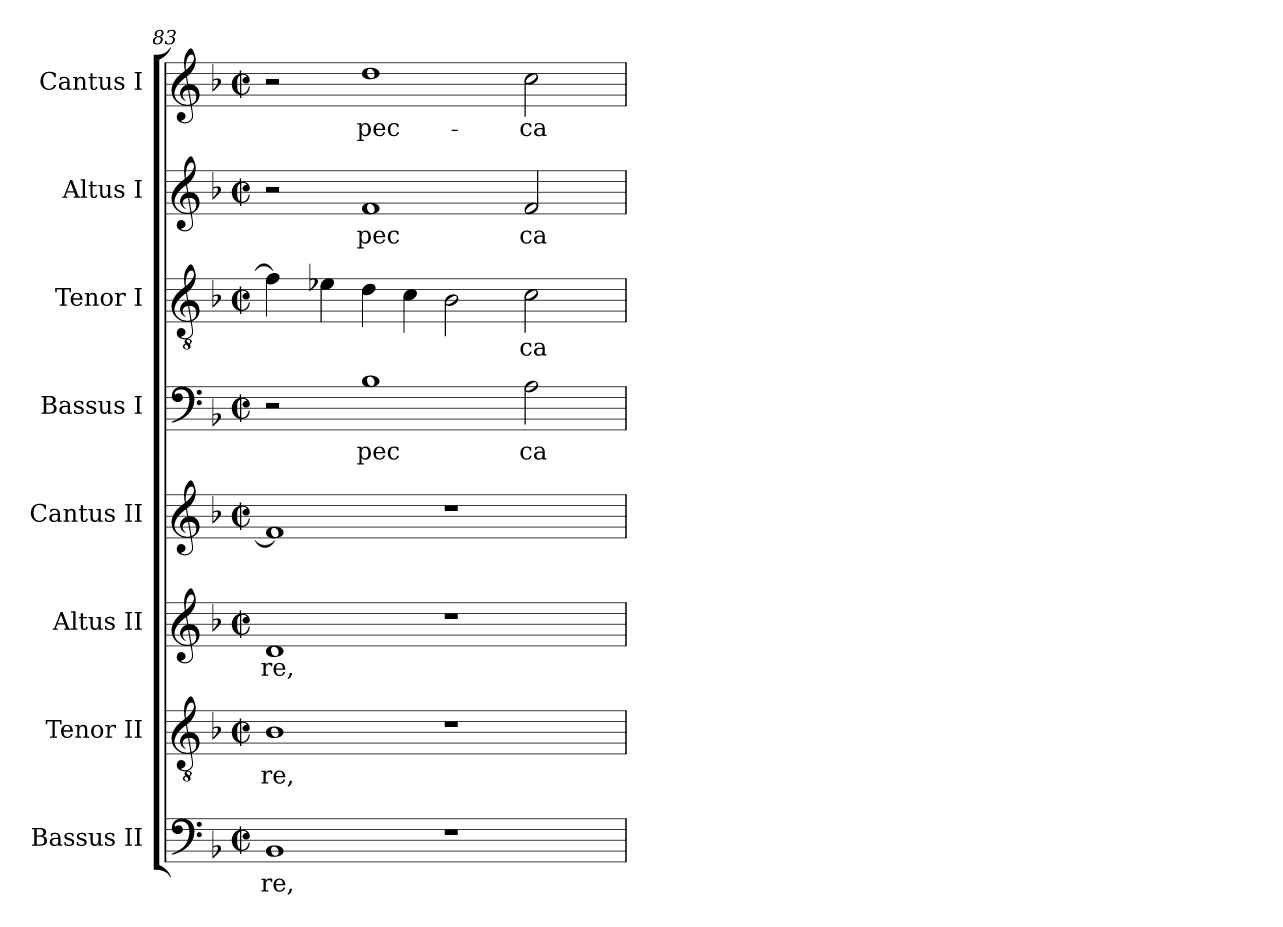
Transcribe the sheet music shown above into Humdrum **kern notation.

**kern	**text	**kern	**text	**kern	**text	**kern	**kern	**text	**kern	**text	**kern	**text	**kern	**text
*part8	*part8	*part7	*part7	*part6	*part6	*part5	*part4	*part4	*part3	*part3	*part2	*part2	*part1	*part1
*staff8	*staff8	*staff7	*staff7	*staff6	*staff6	*staff5	*staff4	*staff4	*staff3	*staff3	*staff2	*staff2	*staff1	*staff1
*I"Bassus II	*	*I"Tenor II	*	*I"Altus II	*	*I"Cantus II	*I"Bassus I	*	*I"Tenor I	*	*I"Altus I	*	*I"Cantus I	*
!!LO:LB:g=z
*clefF4	*	*clefGv2	*	*clefG2	*	*clefG2	*clefF4	*	*clefGv2	*	*clefG2	*	*clefG2	*
*k[b-]	*	*k[b-]	*	*k[b-]	*	*k[b-]	*k[b-]	*	*k[b-]	*	*k[b-]	*	*k[b-]	*
*F:	*	*F:	*	*F:	*	*F:	*F:	*	*F:	*	*F:	*	*F:	*
*M2/2	*	*M2/2	*	*M2/2	*	*M2/2	*M2/2	*	*M2/2	*	*M2/2	*	*M2/2	*
*met(c|)	*	*met(c|)	*	*met(c|)	*	*met(c|)	*met(c|)	*	*met(c|)	*	*met(c|)	*	*met(c|)	*
=83	=83	=83	=83	=83	=83	=83	=83	=83	=83	=83	=83	=83	=83	=83
!	!LO:LY:b:cj	!	!LO:LY:b:cj	!	!LO:LY:b:cj	!	!	!	!	!	!	!	!	!
*	*	*	*	*	*	*	*	*	*^	*	*	*	*	*
1BB-	re,	1B-	-re,	1d	re,	1f]	2r	.	4f\]	16..ryy	.	2r	.	2r	.
.	.	.	.	.	.	.	.	.	.	1ryy	.	.	.	.	.
.	.	.	.	.	.	.	.	.	4e-\	.	.	.	.	.	.
!	!	!	!	!	!	!	!	!LO:LY:b:cj	!	!	!	!	!LO:LY:b:cj	!	!LO:LY:b:cj
.	.	.	.	.	.	.	1B-	pec	4d\	.	.	1f	pec	1dd	pec-
.	.	.	.	.	.	.	.	.	4c\	.	.	.	.	.	.
1r	.	1r	.	1r	.	1r	.	.	2B-\	.	.	.	.	.	.
.	.	.	.	.	.	.	.	.	.	2ryy	.	.	.	.	.
!	!	!	!	!	!	!	!	!LO:LY:b:cj	!	!	!LO:LY:b:cj	!	!LO:LY:b:cj	!	!LO:LY:b:cj
.	.	.	.	.	.	.	2A\	ca	2c\	.	ca	2f/	ca	2cc\	-ca-
.	.	.	.	.	.	.	.	.	.	4ryy	.	.	.	.	.
.	.	.	.	.	.	.	.	.	.	8ryy	.	.	.	.	.
.	.	.	.	.	.	.	.	.	.	64ryy	.	.	.	.	.
*	*	*	*	*	*	*	*	*	*v	*v	*	*	*	*	*
=	=	=	=	=	=	=	=	=	=	=	=	=	=	=
*-	*-	*-	*-	*-	*-	*-	*-	*-	*-	*-	*-	*-	*-	*-
